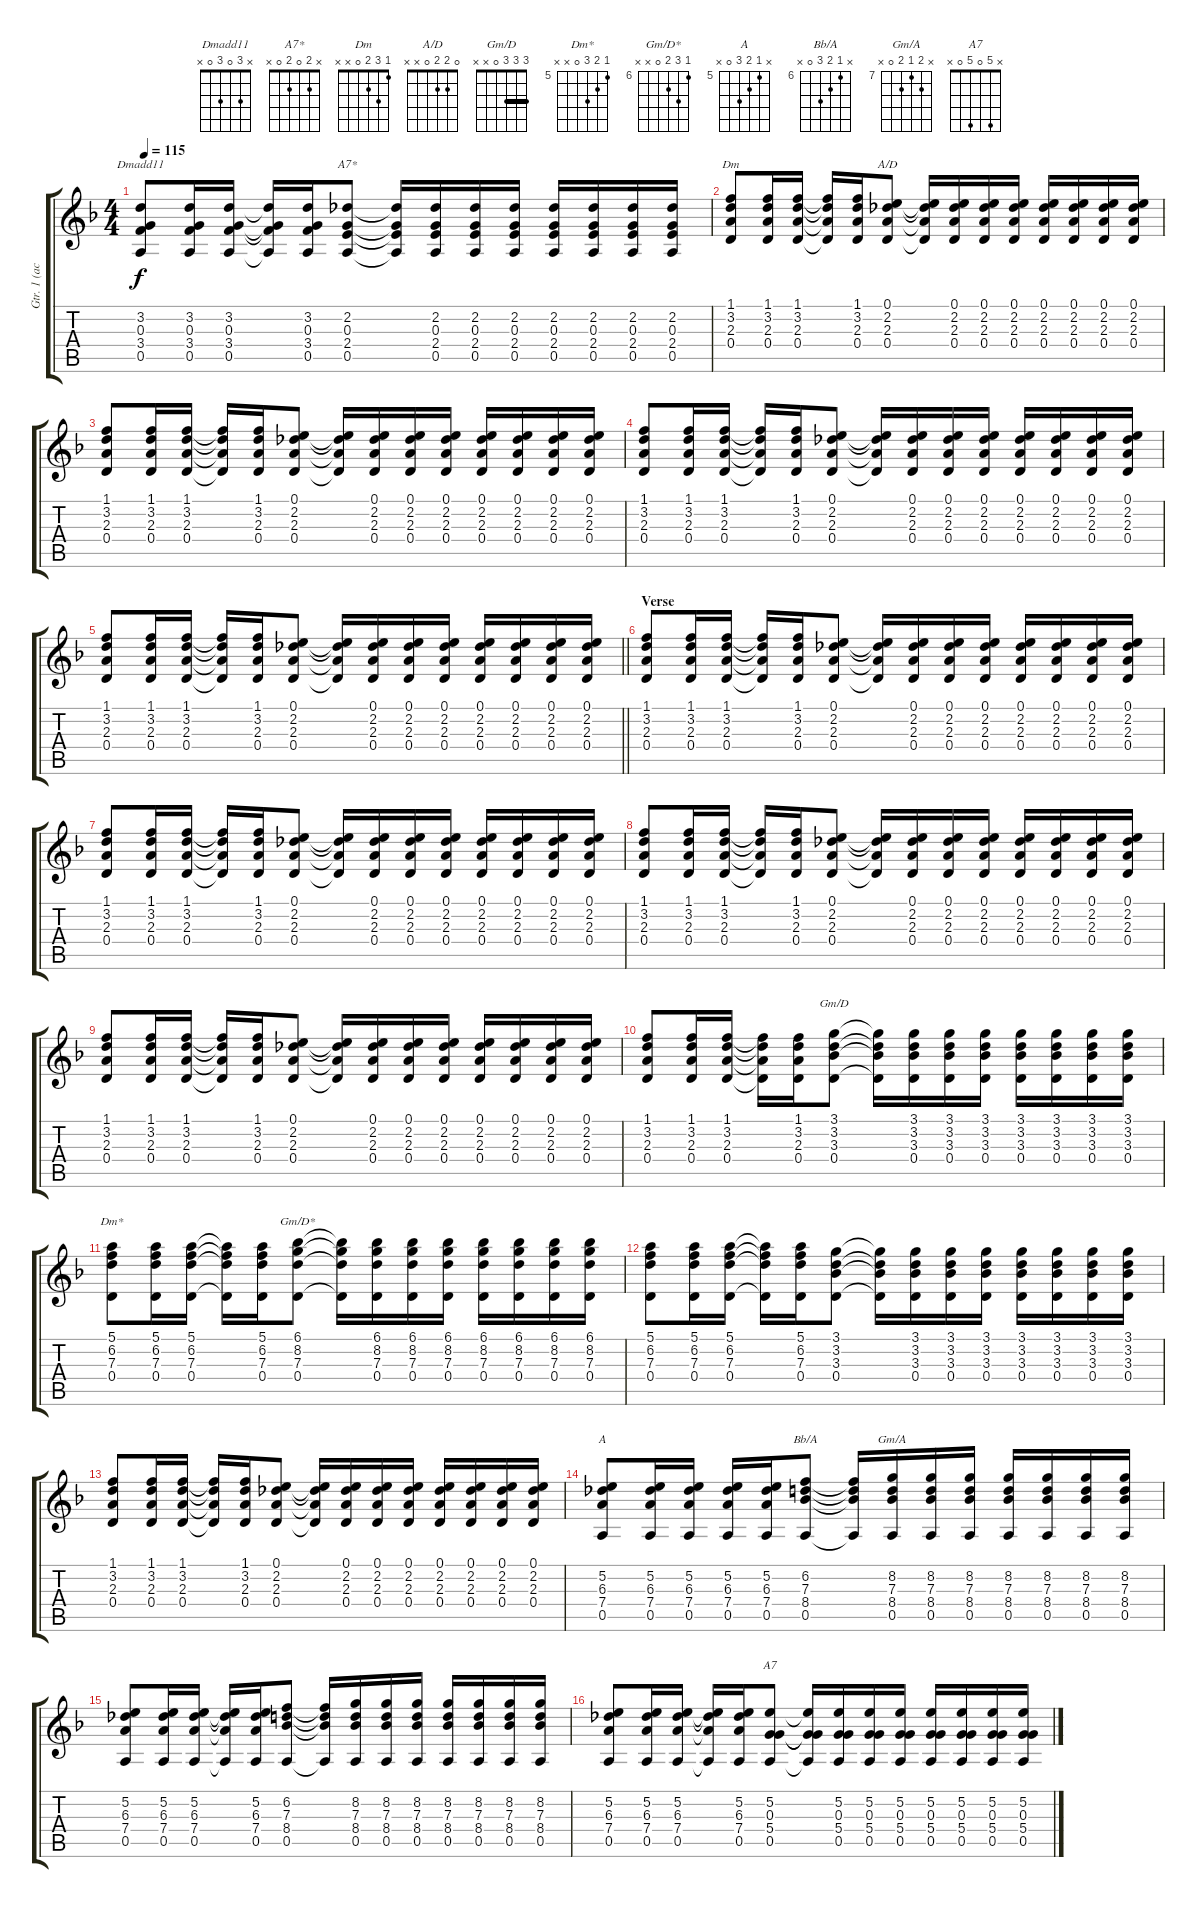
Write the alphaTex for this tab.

\track ("Gtr. 1 (acous.)" "Gtr. 1 (ac") {instrument acousticguitarnylon}
\staff {score tabs}
\tuning (E4 B3 G3 D3 A2 E2) {hide}
\chord ("Dmadd11" x 3 0 3 0 x)
\chord ("A7*" x 2 0 2 0 x)
\chord ("Dm" 1 3 2 0 x x)
\chord ("A/D" 0 2 2 0 x x)
\chord ("Gm/D" 3 3 3 0 x x) {barre 3}
\chord ("Dm*" 5 6 7 0 x x) {firstfret 5}
\chord ("Gm/D*" 6 8 7 0 x x) {firstfret 6}
\chord ("A" x 5 6 7 0 x) {firstfret 5}
\chord ("Bb/A" x 6 7 8 0 x) {firstfret 6}
\chord ("Gm/A" x 8 7 8 0 x) {firstfret 7}
\chord ("A7" x 5 0 5 0 x)
\ts (4 4)
\tempo 115
\clef g2
\ks dminor
(3.2 0.3 3.4 0.5).8{ch "Dmadd11" dy f} (3.2 0.3 3.4 0.5).16 (3.2 0.3 3.4 0.5).16 (3.2{t} 0.3{t} 3.4{t} 0.5{t}).16 (3.2 0.3 3.4 0.5).16 (2.2 0.3 2.4 0.5).8{ch "A7*"} (2.2{t} 0.3{t} 2.4{t} 0.5{t}).16 (2.2 0.3 2.4 0.5).16 (2.2 0.3 2.4 0.5).16 (2.2 0.3 2.4 0.5).16 (2.2 0.3 2.4 0.5).16 (2.2 0.3 2.4 0.5).16 (2.2 0.3 2.4 0.5).16 (2.2 0.3 2.4 0.5).16 |
(1.1 3.2 2.3 0.4).8{ch "Dm"} (1.1 3.2 2.3 0.4).16 (1.1 3.2 2.3 0.4).16 (1.1{t} 3.2{t} 2.3{t} 0.4{t}).16 (1.1 3.2 2.3 0.4).16 (0.1 2.2 2.3 0.4).8{ch "A/D"} (0.1{t} 2.2{t} 2.3{t} 0.4{t}).16 (0.1 2.2 2.3 0.4).16 (0.1 2.2 2.3 0.4).16 (0.1 2.2 2.3 0.4).16 (0.1 2.2 2.3 0.4).16 (0.1 2.2 2.3 0.4).16 (0.1 2.2 2.3 0.4).16 (0.1 2.2 2.3 0.4).16 |
(1.1 3.2 2.3 0.4).8 (1.1 3.2 2.3 0.4).16 (1.1 3.2 2.3 0.4).16 (1.1{t} 3.2{t} 2.3{t} 0.4{t}).16 (1.1 3.2 2.3 0.4).16 (0.1 2.2 2.3 0.4).8 (0.1{t} 2.2{t} 2.3{t} 0.4{t}).16 (0.1 2.2 2.3 0.4).16 (0.1 2.2 2.3 0.4).16 (0.1 2.2 2.3 0.4).16 (0.1 2.2 2.3 0.4).16 (0.1 2.2 2.3 0.4).16 (0.1 2.2 2.3 0.4).16 (0.1 2.2 2.3 0.4).16 |
(1.1 3.2 2.3 0.4).8 (1.1 3.2 2.3 0.4).16 (1.1 3.2 2.3 0.4).16 (1.1{t} 3.2{t} 2.3{t} 0.4{t}).16 (1.1 3.2 2.3 0.4).16 (0.1 2.2 2.3 0.4).8 (0.1{t} 2.2{t} 2.3{t} 0.4{t}).16 (0.1 2.2 2.3 0.4).16 (0.1 2.2 2.3 0.4).16 (0.1 2.2 2.3 0.4).16 (0.1 2.2 2.3 0.4).16 (0.1 2.2 2.3 0.4).16 (0.1 2.2 2.3 0.4).16 (0.1 2.2 2.3 0.4).16 |
\barLineRight lightlight
(1.1 3.2 2.3 0.4).8 (1.1 3.2 2.3 0.4).16 (1.1 3.2 2.3 0.4).16 (1.1{t} 3.2{t} 2.3{t} 0.4{t}).16 (1.1 3.2 2.3 0.4).16 (0.1 2.2 2.3 0.4).8 (0.1{t} 2.2{t} 2.3{t} 0.4{t}).16 (0.1 2.2 2.3 0.4).16 (0.1 2.2 2.3 0.4).16 (0.1 2.2 2.3 0.4).16 (0.1 2.2 2.3 0.4).16 (0.1 2.2 2.3 0.4).16 (0.1 2.2 2.3 0.4).16 (0.1 2.2 2.3 0.4).16 |
\section ("" "Verse")
(1.1 3.2 2.3 0.4).8 (1.1 3.2 2.3 0.4).16 (1.1 3.2 2.3 0.4).16 (1.1{t} 3.2{t} 2.3{t} 0.4{t}).16 (1.1 3.2 2.3 0.4).16 (0.1 2.2 2.3 0.4).8 (0.1{t} 2.2{t} 2.3{t} 0.4{t}).16 (0.1 2.2 2.3 0.4).16 (0.1 2.2 2.3 0.4).16 (0.1 2.2 2.3 0.4).16 (0.1 2.2 2.3 0.4).16 (0.1 2.2 2.3 0.4).16 (0.1 2.2 2.3 0.4).16 (0.1 2.2 2.3 0.4).16 |
(1.1 3.2 2.3 0.4).8 (1.1 3.2 2.3 0.4).16 (1.1 3.2 2.3 0.4).16 (1.1{t} 3.2{t} 2.3{t} 0.4{t}).16 (1.1 3.2 2.3 0.4).16 (0.1 2.2 2.3 0.4).8 (0.1{t} 2.2{t} 2.3{t} 0.4{t}).16 (0.1 2.2 2.3 0.4).16 (0.1 2.2 2.3 0.4).16 (0.1 2.2 2.3 0.4).16 (0.1 2.2 2.3 0.4).16 (0.1 2.2 2.3 0.4).16 (0.1 2.2 2.3 0.4).16 (0.1 2.2 2.3 0.4).16 |
(1.1 3.2 2.3 0.4).8 (1.1 3.2 2.3 0.4).16 (1.1 3.2 2.3 0.4).16 (1.1{t} 3.2{t} 2.3{t} 0.4{t}).16 (1.1 3.2 2.3 0.4).16 (0.1 2.2 2.3 0.4).8 (0.1{t} 2.2{t} 2.3{t} 0.4{t}).16 (0.1 2.2 2.3 0.4).16 (0.1 2.2 2.3 0.4).16 (0.1 2.2 2.3 0.4).16 (0.1 2.2 2.3 0.4).16 (0.1 2.2 2.3 0.4).16 (0.1 2.2 2.3 0.4).16 (0.1 2.2 2.3 0.4).16 |
(1.1 3.2 2.3 0.4).8 (1.1 3.2 2.3 0.4).16 (1.1 3.2 2.3 0.4).16 (1.1{t} 3.2{t} 2.3{t} 0.4{t}).16 (1.1 3.2 2.3 0.4).16 (0.1 2.2 2.3 0.4).8 (0.1{t} 2.2{t} 2.3{t} 0.4{t}).16 (0.1 2.2 2.3 0.4).16 (0.1 2.2 2.3 0.4).16 (0.1 2.2 2.3 0.4).16 (0.1 2.2 2.3 0.4).16 (0.1 2.2 2.3 0.4).16 (0.1 2.2 2.3 0.4).16 (0.1 2.2 2.3 0.4).16 |
(1.1 3.2 2.3 0.4).8 (1.1 3.2 2.3 0.4).16 (1.1 3.2 2.3 0.4).16 (1.1{t} 3.2{t} 2.3{t} 0.4{t}).16 (1.1 3.2 2.3 0.4).16 (3.1 3.2 3.3 0.4).8{ch "Gm/D"} (3.1{t} 3.2{t} 3.3{t} 0.4{t}).16 (3.1 3.2 3.3 0.4).16 (3.1 3.2 3.3 0.4).16 (3.1 3.2 3.3 0.4).16 (3.1 3.2 3.3 0.4).16 (3.1 3.2 3.3 0.4).16 (3.1 3.2 3.3 0.4).16 (3.1 3.2 3.3 0.4).16 |
(5.1 6.2 7.3 0.4).8{ch "Dm*"} (5.1 6.2 7.3 0.4).16 (5.1 6.2 7.3 0.4).16 (5.1{t} 6.2{t} 7.3{t} 0.4{t}).16 (5.1 6.2 7.3 0.4).16 (6.1 8.2 7.3 0.4).8{ch "Gm/D*"} (6.1{t} 8.2{t} 7.3{t} 0.4{t}).16 (6.1 8.2 7.3 0.4).16 (6.1 8.2 7.3 0.4).16 (6.1 8.2 7.3 0.4).16 (6.1 8.2 7.3 0.4).16 (6.1 8.2 7.3 0.4).16 (6.1 8.2 7.3 0.4).16 (6.1 8.2 7.3 0.4).16 |
(5.1 6.2 7.3 0.4).8 (5.1 6.2 7.3 0.4).16 (5.1 6.2 7.3 0.4).16 (5.1{t} 6.2{t} 7.3{t} 0.4{t}).16 (5.1 6.2 7.3 0.4).16 (3.1 3.2 3.3 0.4).8 (3.1{t} 3.2{t} 3.3{t} 0.4{t}).16 (3.1 3.2 3.3 0.4).16 (3.1 3.2 3.3 0.4).16 (3.1 3.2 3.3 0.4).16 (3.1 3.2 3.3 0.4).16 (3.1 3.2 3.3 0.4).16 (3.1 3.2 3.3 0.4).16 (3.1 3.2 3.3 0.4).16 |
(1.1 3.2 2.3 0.4).8 (1.1 3.2 2.3 0.4).16 (1.1 3.2 2.3 0.4).16 (1.1{t} 3.2{t} 2.3{t} 0.4{t}).16 (1.1 3.2 2.3 0.4).16 (0.1 2.2 2.3 0.4).8 (0.1{t} 2.2{t} 2.3{t} 0.4{t}).16 (0.1 2.2 2.3 0.4).16 (0.1 2.2 2.3 0.4).16 (0.1 2.2 2.3 0.4).16 (0.1 2.2 2.3 0.4).16 (0.1 2.2 2.3 0.4).16 (0.1 2.2 2.3 0.4).16 (0.1 2.2 2.3 0.4).16 |
(5.2 6.3 7.4 0.5).8{ch "A"} (5.2 6.3 7.4 0.5).16 (5.2 6.3 7.4 0.5).16 (5.2 6.3 7.4 0.5).16 (5.2 6.3 7.4 0.5).16 (6.2 7.3 8.4 0.5).8{ch "Bb/A"} (6.2{t} 7.3{t} 8.4{t} 0.5{t}).16 (8.2 7.3 8.4 0.5).16{ch "Gm/A"} (8.2 7.3 8.4 0.5).16 (8.2 7.3 8.4 0.5).16 (8.2 7.3 8.4 0.5).16 (8.2 7.3 8.4 0.5).16 (8.2 7.3 8.4 0.5).16 (8.2 7.3 8.4 0.5).16 |
(5.2 6.3 7.4 0.5).8 (5.2 6.3 7.4 0.5).16 (5.2 6.3 7.4 0.5).16 (5.2{t} 6.3{t} 7.4{t} 0.5{t}).16 (5.2 6.3 7.4 0.5).16 (6.2 7.3 8.4 0.5).8 (6.2{t} 7.3{t} 8.4{t} 0.5{t}).16 (8.2 7.3 8.4 0.5).16 (8.2 7.3 8.4 0.5).16 (8.2 7.3 8.4 0.5).16 (8.2 7.3 8.4 0.5).16 (8.2 7.3 8.4 0.5).16 (8.2 7.3 8.4 0.5).16 (8.2 7.3 8.4 0.5).16 |
(5.2 6.3 7.4 0.5).8 (5.2 6.3 7.4 0.5).16 (5.2 6.3 7.4 0.5).16 (5.2{t} 6.3{t} 7.4{t} 0.5{t}).16 (5.2 6.3 7.4 0.5).16 (5.2 0.3 5.4 0.5).8{ch "A7"} (5.2{t} 0.3{t} 5.4{t} 0.5{t}).16 (5.2 0.3 5.4 0.5).16 (5.2 0.3 5.4 0.5).16 (5.2 0.3 5.4 0.5).16 (5.2 0.3 5.4 0.5).16 (5.2 0.3 5.4 0.5).16 (5.2 0.3 5.4 0.5).16 (5.2 0.3 5.4 0.5).16
